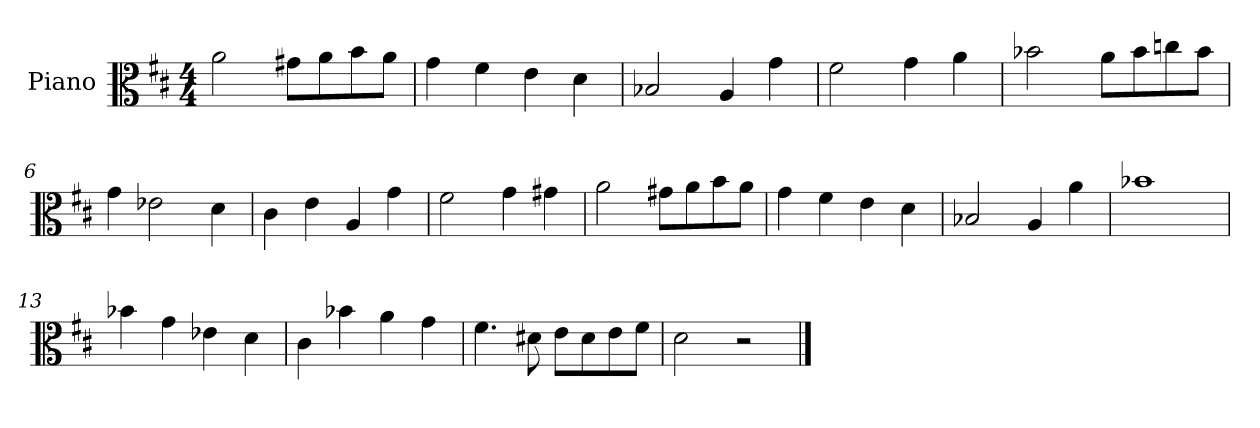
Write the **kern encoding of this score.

**kern
*part1
*staff1
*I"Piano
*I'Pno
*clefC3
*k[f#c#]
*M4/4
=1
2a\
8g#X\L
8a\
8b\
8a\J
=2
4g\
4f#\
4e\
4d\
=3
2B-X/
4A/
4g\
=4
2f#\
4g\
4a\
=5
2b-X\
8a\L
8b-\
8ccn\
8b-\J
=6
4g\
2e-X\
4d\
=7
4c#\
4e\
4A/
4g\
=8
2f#\
4g\
4g#X\
=9
2a\
8g#X\L
8a\
8b\
8a\J
=10
4g\
4f#\
4e\
4d\
=11
2B-X/
4A/
4a\
=12
1b-X
=13
4b-X\
4g\
4e-X\
4d\
=14
4c#\
4b-X\
4a\
4g\
=15
4.f#\
8d#X\
8e\L
8d#\
8e\
8f#\J
=16
2d\
2r
==
*-
